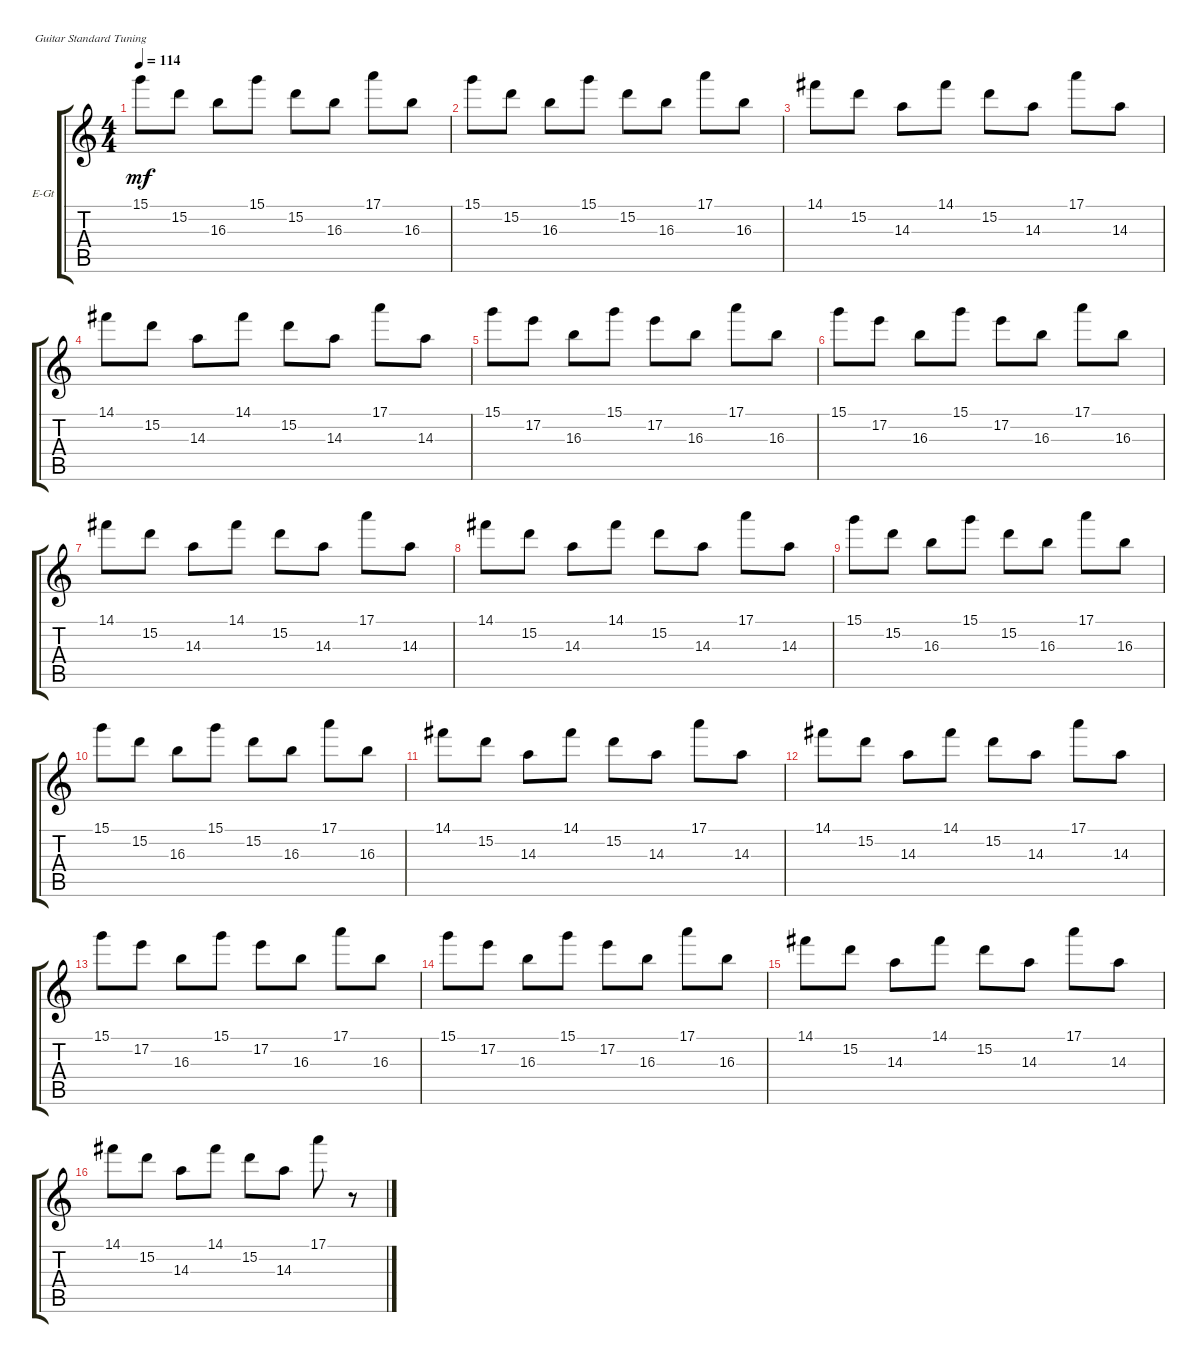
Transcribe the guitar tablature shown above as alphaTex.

\defaultSystemsLayout 4
\bracketExtendMode groupsimilarinstruments
\firstSystemTrackNameOrientation horizontal
\otherSystemsTrackNameOrientation horizontal
\track ("Г. Каспарян (OVERDRIVE)" "E-Gt") {instrument overdrivenguitar}
\staff {score tabs}
\tuning (E4 B3 G3 D3 A2 E2)
\ts (4 4)
\tempo 114
\clef g2
\ks c
15.1.8{dy mf} 15.2.8 16.3.8 15.1.8 15.2.8 16.3.8 17.1.8 16.3.8 |
15.1.8 15.2.8 16.3.8 15.1.8 15.2.8 16.3.8 17.1.8 16.3.8 |
14.1.8 15.2.8 14.3.8 14.1.8 15.2.8 14.3.8 17.1.8 14.3.8 |
14.1.8 15.2.8 14.3.8 14.1.8 15.2.8 14.3.8 17.1.8 14.3.8 |
15.1.8 17.2.8 16.3.8 15.1.8 17.2.8 16.3.8 17.1.8 16.3.8 |
15.1.8 17.2.8 16.3.8 15.1.8 17.2.8 16.3.8 17.1.8 16.3.8 |
14.1.8 15.2.8 14.3.8 14.1.8 15.2.8 14.3.8 17.1.8 14.3.8 |
14.1.8 15.2.8 14.3.8 14.1.8 15.2.8 14.3.8 17.1.8 14.3.8 |
15.1.8 15.2.8 16.3.8 15.1.8 15.2.8 16.3.8 17.1.8 16.3.8 |
15.1.8 15.2.8 16.3.8 15.1.8 15.2.8 16.3.8 17.1.8 16.3.8 |
14.1.8 15.2.8 14.3.8 14.1.8 15.2.8 14.3.8 17.1.8 14.3.8 |
14.1.8 15.2.8 14.3.8 14.1.8 15.2.8 14.3.8 17.1.8 14.3.8 |
15.1.8 17.2.8 16.3.8 15.1.8 17.2.8 16.3.8 17.1.8 16.3.8 |
15.1.8 17.2.8 16.3.8 15.1.8 17.2.8 16.3.8 17.1.8 16.3.8 |
14.1.8 15.2.8 14.3.8 14.1.8 15.2.8 14.3.8 17.1.8 14.3.8 |
14.1.8 15.2.8 14.3.8 14.1.8 15.2.8 14.3.8 17.1.8 r.8
